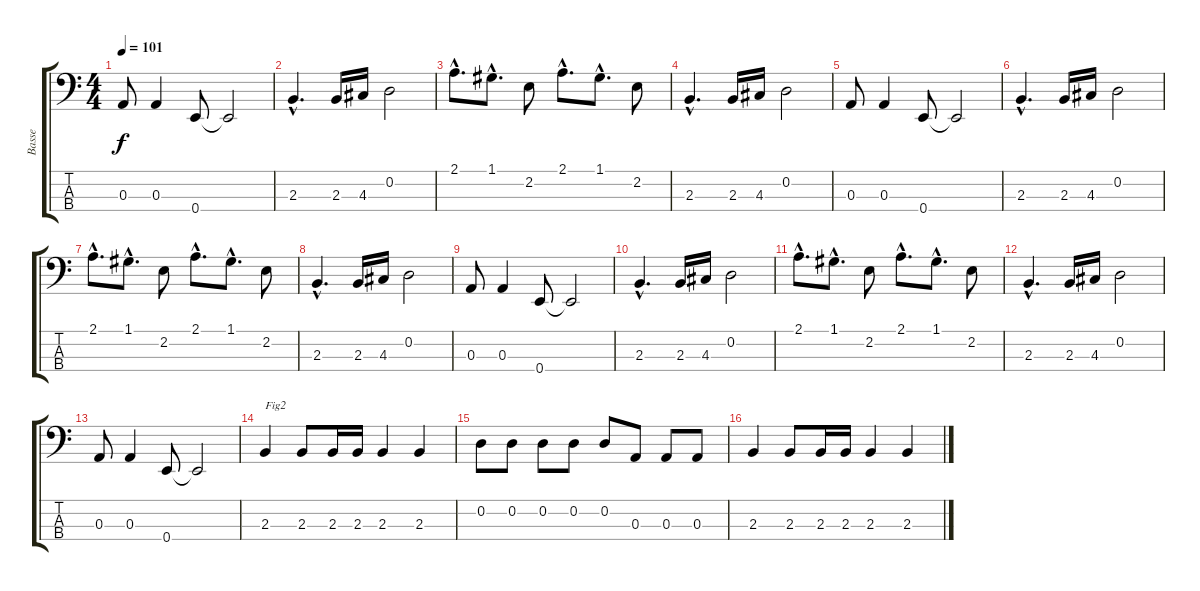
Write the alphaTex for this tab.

\track ("Basse" "Basse") {instrument electricbassfinger}
\staff {score tabs}
\tuning (G2 D2 A1 E1) {hide}
\ts (4 4)
\tempo 101
\clef f4
\ks c
0.3.8{dy f} 0.3.4 0.4.8 0.4{t}.2 |
2.3{hac}.4{d} 2.3.16 4.3.16 0.2.2 |
2.1{hac}.8{d} 1.1{hac}.8{d} 2.2.8 2.1{hac}.8{d} 1.1{hac}.8{d} 2.2.8 |
2.3{hac}.4{d} 2.3.16 4.3.16 0.2.2 |
0.3.8 0.3.4 0.4.8 0.4{t}.2 |
2.3{hac}.4{d} 2.3.16 4.3.16 0.2.2 |
2.1{hac}.8{d} 1.1{hac}.8{d} 2.2.8 2.1{hac}.8{d} 1.1{hac}.8{d} 2.2.8 |
2.3{hac}.4{d} 2.3.16 4.3.16 0.2.2 |
0.3.8 0.3.4 0.4.8 0.4{t}.2 |
2.3{hac}.4{d} 2.3.16 4.3.16 0.2.2 |
2.1{hac}.8{d} 1.1{hac}.8{d} 2.2.8 2.1{hac}.8{d} 1.1{hac}.8{d} 2.2.8 |
2.3{hac}.4{d} 2.3.16 4.3.16 0.2.2 |
0.3.8 0.3.4 0.4.8 0.4{t}.2 |
2.3.4{txt "Fig2"} 2.3.8 2.3.16 2.3.16 2.3.4 2.3.4 |
0.2.8 0.2.8 0.2.8 0.2.8 0.2.8 0.3.8 0.3.8 0.3.8 |
2.3.4 2.3.8 2.3.16 2.3.16 2.3.4 2.3.4
